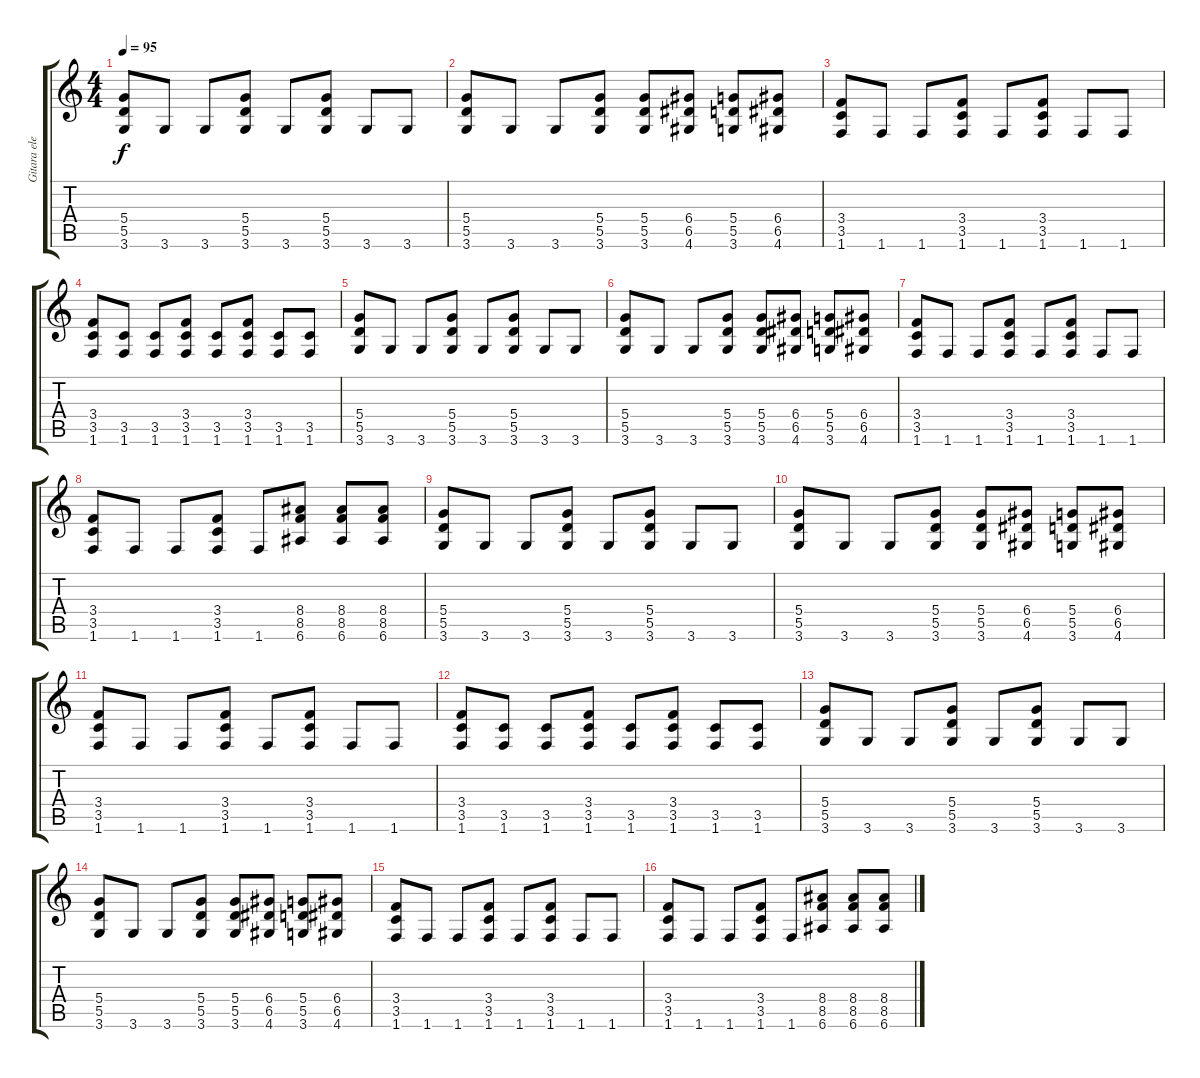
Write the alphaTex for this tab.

\track ("Gitara elektryczna (II)" "Gitara ele") {instrument distortionguitar}
\staff {score tabs}
\tuning (E4 B3 G3 D3 A2 E2) {hide}
\ts (4 4)
\tempo 95
\clef g2
\ks c
(5.4 5.5 3.6).8{dy f} 3.6.8 3.6.8 (5.4 5.5 3.6).8 3.6.8 (5.4 5.5 3.6).8 3.6.8 3.6.8 |
(5.4 5.5 3.6).8 3.6.8 3.6.8 (5.4 5.5 3.6).8 (5.4 5.5 3.6).8 (6.4 6.5 4.6).8 (5.4 5.5 3.6).8 (6.4 6.5 4.6).8 |
(3.4 3.5 1.6).8 1.6.8 1.6.8 (3.4 3.5 1.6).8 1.6.8 (3.4 3.5 1.6).8 1.6.8 1.6.8 |
(3.4 3.5 1.6).8 (3.5 1.6).8 (3.5 1.6).8 (3.4 3.5 1.6).8 (3.5 1.6).8 (3.4 3.5 1.6).8 (3.5 1.6).8 (3.5 1.6).8 |
(5.4 5.5 3.6).8 3.6.8 3.6.8 (5.4 5.5 3.6).8 3.6.8 (5.4 5.5 3.6).8 3.6.8 3.6.8 |
(5.4 5.5 3.6).8 3.6.8 3.6.8 (5.4 5.5 3.6).8 (5.4 5.5 3.6).8 (6.4 6.5 4.6).8 (5.4 5.5 3.6).8 (6.4 6.5 4.6).8 |
(3.4 3.5 1.6).8 1.6.8 1.6.8 (3.4 3.5 1.6).8 1.6.8 (3.4 3.5 1.6).8 1.6.8 1.6.8 |
(3.4 3.5 1.6).8 1.6.8 1.6.8 (3.4 3.5 1.6).8 1.6.8 (8.4 8.5 6.6).8 (8.4 8.5 6.6).8 (8.4 8.5 6.6).8 |
(5.4 5.5 3.6).8 3.6.8 3.6.8 (5.4 5.5 3.6).8 3.6.8 (5.4 5.5 3.6).8 3.6.8 3.6.8 |
(5.4 5.5 3.6).8 3.6.8 3.6.8 (5.4 5.5 3.6).8 (5.4 5.5 3.6).8 (6.4 6.5 4.6).8 (5.4 5.5 3.6).8 (6.4 6.5 4.6).8 |
(3.4 3.5 1.6).8 1.6.8 1.6.8 (3.4 3.5 1.6).8 1.6.8 (3.4 3.5 1.6).8 1.6.8 1.6.8 |
(3.4 3.5 1.6).8 (3.5 1.6).8 (3.5 1.6).8 (3.4 3.5 1.6).8 (3.5 1.6).8 (3.4 3.5 1.6).8 (3.5 1.6).8 (3.5 1.6).8 |
(5.4 5.5 3.6).8 3.6.8 3.6.8 (5.4 5.5 3.6).8 3.6.8 (5.4 5.5 3.6).8 3.6.8 3.6.8 |
(5.4 5.5 3.6).8 3.6.8 3.6.8 (5.4 5.5 3.6).8 (5.4 5.5 3.6).8 (6.4 6.5 4.6).8 (5.4 5.5 3.6).8 (6.4 6.5 4.6).8 |
(3.4 3.5 1.6).8 1.6.8 1.6.8 (3.4 3.5 1.6).8 1.6.8 (3.4 3.5 1.6).8 1.6.8 1.6.8 |
(3.4 3.5 1.6).8 1.6.8 1.6.8 (3.4 3.5 1.6).8 1.6.8 (8.4 8.5 6.6).8 (8.4 8.5 6.6).8 (8.4 8.5 6.6).8
